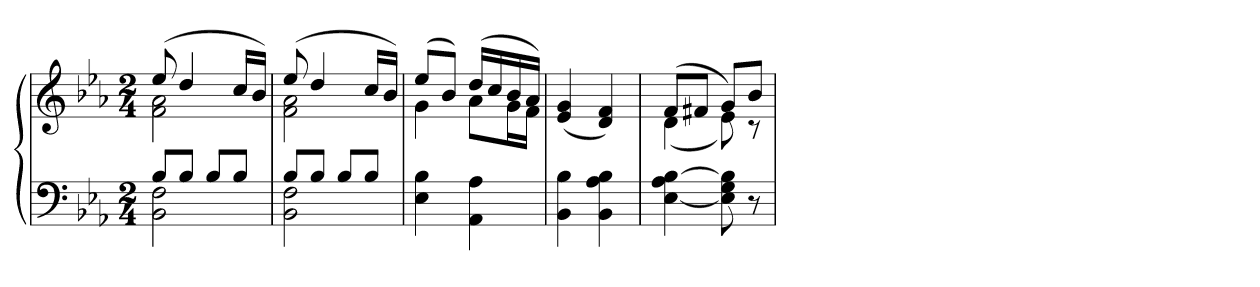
**kern	**kern
*part1	*part1
*staff2	*staff1
*clefF4	*clefG2
*k[b-e-a-]	*k[b-e-a-]
*M2/4	*M2/4
=	=
*^	*^
8B-L	2BB- 2F	(8ee-	2f 2a-
8B-J	.	4dd	.
8B-L	.	.	.
8B-J	.	16ccLL	.
.	.	16b-JJ)	.
=	=	=	=
8B-L	2BB- 2F	(8ee-	2f 2a-
8B-J	.	4dd	.
8B-L	.	.	.
8B-J	.	16ccLL	.
.	.	16b-JJ)	.
*v	*v	*	*
=	=	=
4E- 4B-	(8ee-L	4g
.	8b-J)	.
4AA- 4A-	(16ddLL	8a-L
.	16cc	.
.	16b-	16gL
.	16a-JJ)	16fJJ
*	*v	*v
=	=
4BB- 4B-	(4e- 4g
4BB- 4A- 4B-	4d 4f)
=	=
*	*^
[4E- 4A- [4B-	(8fL	(4d
.	8f#XJ	.
8E-] 8G 8B-]	8gL)	8e-)
8r	8b-J	8r
*	*v	*v
=	=
*-	*-
